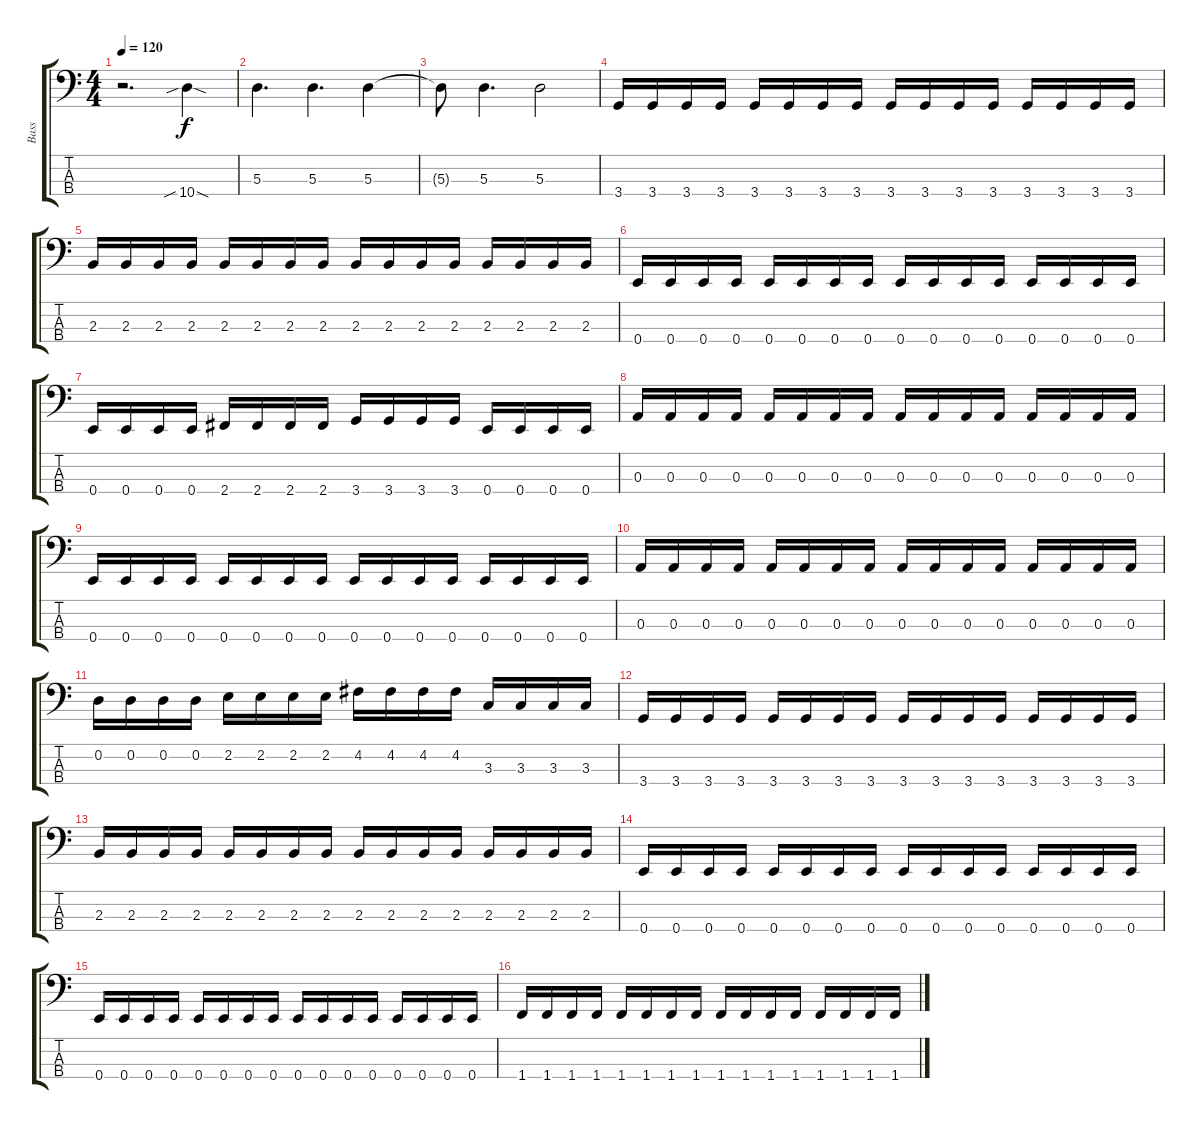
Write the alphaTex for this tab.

\track ("Bass" "Bass") {instrument electricbassfinger}
\staff {score tabs}
\tuning (G2 D2 A1 E1) {hide}
\ts (4 4)
\tempo 120
\clef f4
\ks c
r.2{d dy f} 10.4{sib sod}.4 |
5.3.4{d} 5.3.4{d} 5.3.4 |
5.3{t}.8 5.3.4{d} 5.3.2 |
3.4.16 3.4.16 3.4.16 3.4.16 3.4.16 3.4.16 3.4.16 3.4.16 3.4.16 3.4.16 3.4.16 3.4.16 3.4.16 3.4.16 3.4.16 3.4.16 |
2.3.16 2.3.16 2.3.16 2.3.16 2.3.16 2.3.16 2.3.16 2.3.16 2.3.16 2.3.16 2.3.16 2.3.16 2.3.16 2.3.16 2.3.16 2.3.16 |
0.4.16 0.4.16 0.4.16 0.4.16 0.4.16 0.4.16 0.4.16 0.4.16 0.4.16 0.4.16 0.4.16 0.4.16 0.4.16 0.4.16 0.4.16 0.4.16 |
0.4.16 0.4.16 0.4.16 0.4.16 2.4.16 2.4.16 2.4.16 2.4.16 3.4.16 3.4.16 3.4.16 3.4.16 0.4.16 0.4.16 0.4.16 0.4.16 |
0.3.16 0.3.16 0.3.16 0.3.16 0.3.16 0.3.16 0.3.16 0.3.16 0.3.16 0.3.16 0.3.16 0.3.16 0.3.16 0.3.16 0.3.16 0.3.16 |
0.4.16 0.4.16 0.4.16 0.4.16 0.4.16 0.4.16 0.4.16 0.4.16 0.4.16 0.4.16 0.4.16 0.4.16 0.4.16 0.4.16 0.4.16 0.4.16 |
0.3.16 0.3.16 0.3.16 0.3.16 0.3.16 0.3.16 0.3.16 0.3.16 0.3.16 0.3.16 0.3.16 0.3.16 0.3.16 0.3.16 0.3.16 0.3.16 |
0.2.16 0.2.16 0.2.16 0.2.16 2.2.16 2.2.16 2.2.16 2.2.16 4.2.16 4.2.16 4.2.16 4.2.16 3.3.16 3.3.16 3.3.16 3.3.16 |
3.4.16 3.4.16 3.4.16 3.4.16 3.4.16 3.4.16 3.4.16 3.4.16 3.4.16 3.4.16 3.4.16 3.4.16 3.4.16 3.4.16 3.4.16 3.4.16 |
2.3.16 2.3.16 2.3.16 2.3.16 2.3.16 2.3.16 2.3.16 2.3.16 2.3.16 2.3.16 2.3.16 2.3.16 2.3.16 2.3.16 2.3.16 2.3.16 |
0.4.16 0.4.16 0.4.16 0.4.16 0.4.16 0.4.16 0.4.16 0.4.16 0.4.16 0.4.16 0.4.16 0.4.16 0.4.16 0.4.16 0.4.16 0.4.16 |
0.4.16 0.4.16 0.4.16 0.4.16 0.4.16 0.4.16 0.4.16 0.4.16 0.4.16 0.4.16 0.4.16 0.4.16 0.4.16 0.4.16 0.4.16 0.4.16 |
1.4.16 1.4.16 1.4.16 1.4.16 1.4.16 1.4.16 1.4.16 1.4.16 1.4.16 1.4.16 1.4.16 1.4.16 1.4.16 1.4.16 1.4.16 1.4.16
